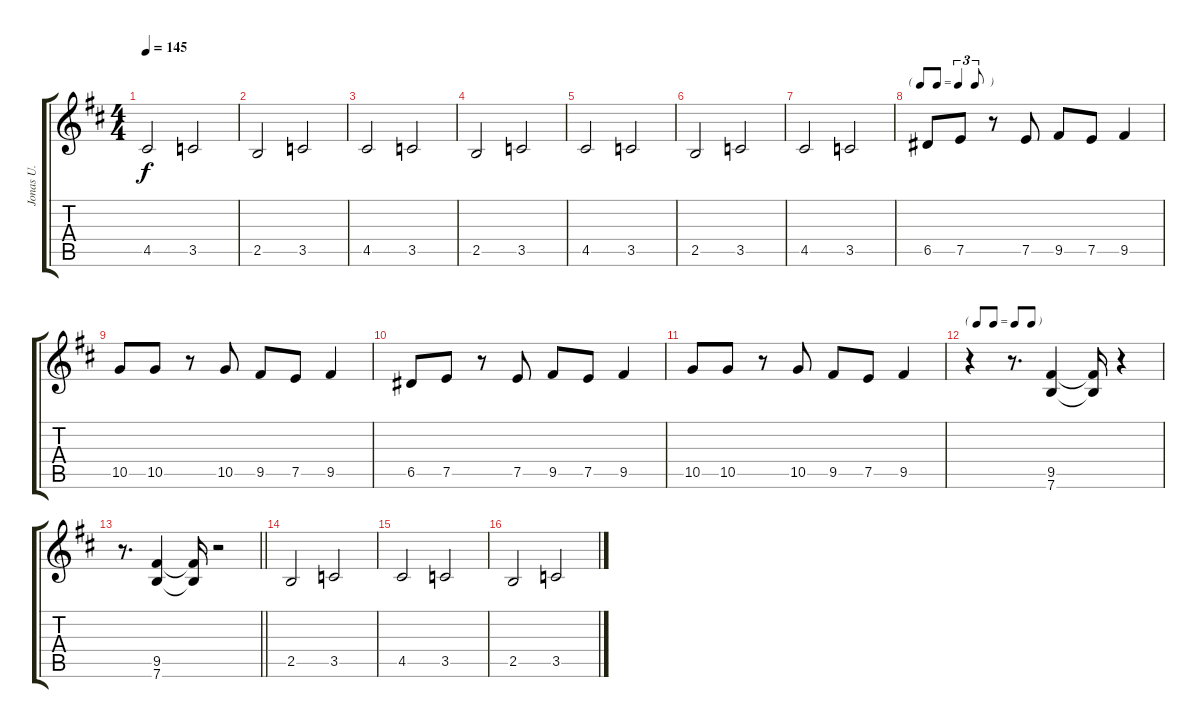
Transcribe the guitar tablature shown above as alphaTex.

\track ("Jonas U." "Jonas U.") {instrument distortionguitar}
\staff {score tabs}
\tuning (E4 B3 G3 D3 A2 E2) {hide}
\ts (4 4)
\tempo 145
\clef g2
\ks d
4.5.2{dy f} 3.5.2 |
2.5.2 3.5.2 |
4.5.2 3.5.2 |
2.5.2 3.5.2 |
4.5.2 3.5.2 |
2.5.2 3.5.2 |
4.5.2 3.5.2 |
\tf triplet8th
6.5.8 7.5.8 r.8 7.5.8 9.5.8 7.5.8 9.5.4 |
10.5.8 10.5.8 r.8 10.5.8 9.5.8 7.5.8 9.5.4 |
6.5.8 7.5.8 r.8 7.5.8 9.5.8 7.5.8 9.5.4 |
10.5.8 10.5.8 r.8 10.5.8 9.5.8 7.5.8 9.5.4 |
\tf none
r.4 r.8{d} (9.5 7.6).4 (9.5{t} 7.6{t}).16 r.4 |
\barLineRight lightlight
r.8{d} (9.5 7.6).4 (9.5{t} 7.6{t}).16 r.2 |
2.5.2 3.5.2 |
4.5.2 3.5.2 |
2.5.2 3.5.2
